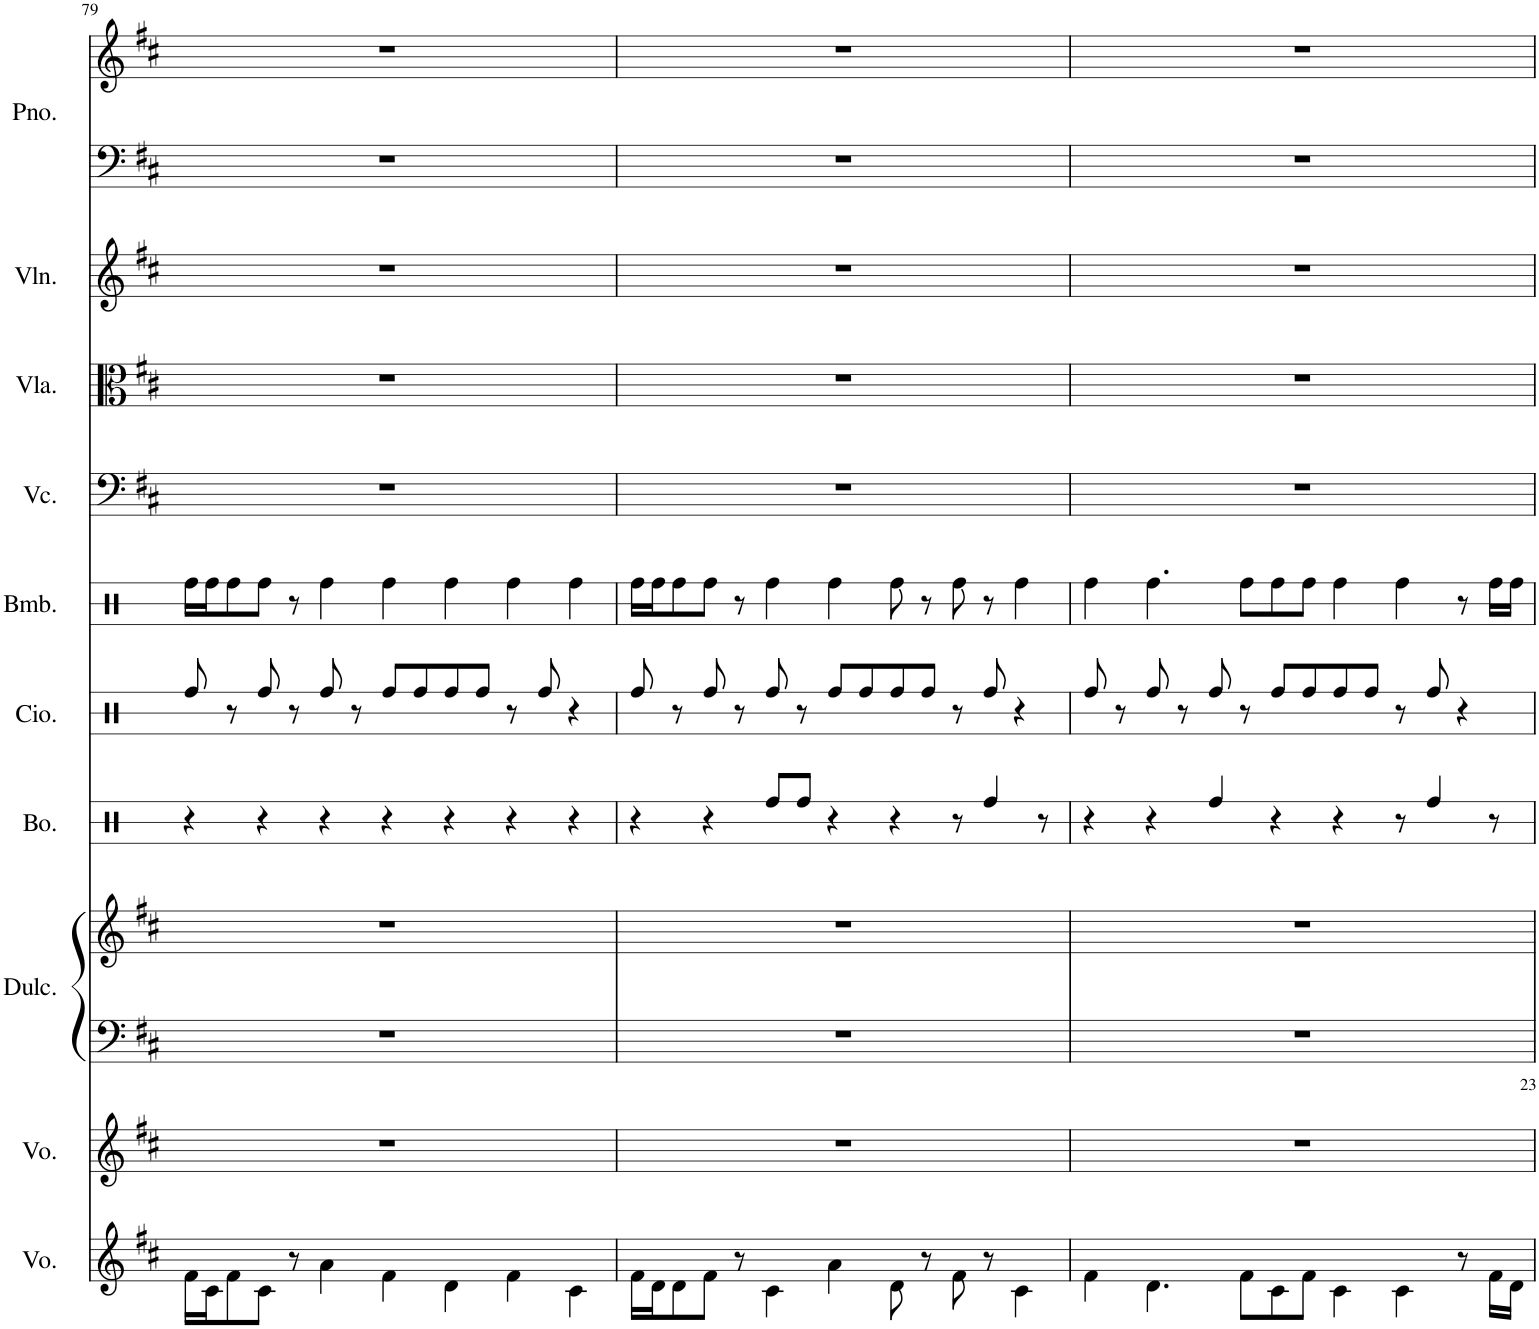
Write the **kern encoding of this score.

**kern	**kern	**kern	**kern	**kern	**kern	**kern	**kern	**kern	**kern	**kern	**kern
*part10	*part9	*part8	*part8	*part7	*part6	*part5	*part4	*part3	*part2	*part1	*part1
*staff12	*staff11	*staff10	*staff9	*staff8	*staff7	*staff6	*staff5	*staff4	*staff3	*staff2	*staff1
*I"Voz	*I"Voz	*I"Dulcémele	*	*I"Bongos	*I"Congas	*I"Bombo	*I"Violonchelo	*I"Viola	*I"Violín	*I"Piano	*
*I'Vo.	*I'Vo.	*I'Dulc.	*	*I'Bo.	*	*I'Bmb.	*I'Vc.	*I'Vla.	*I'Vln.	*I'Pno.	*
!!LO:PB:g=z
*clefG2	*clefG2	*clefF4	*clefG2	*clefX	*clefX	*clefX	*clefF4	*clefC3	*clefG2	*clefF4	*clefG2
*k[f#c#]	*k[f#c#]	*k[f#c#]	*k[f#c#]	*k[]	*k[]	*k[]	*k[f#c#]	*k[f#c#]	*k[f#c#]	*k[f#c#]	*k[f#c#]
*M7/4	*M7/4	*M7/4	*M7/4	*M7/4	*M7/4	*M7/4	*M7/4	*M7/4	*M7/4	*M7/4	*M7/4
=79	=79	=79	=79	=79	=79	=79	=79	=79	=79	=79	=79
16f#\LL	1..r	1..r	1..r	4r	8Rdd/	16Rdd\LL	1..r	1..r	1..r	1..r	1..r
16c#\J	.	.	.	.	.	16Rdd\J	.	.	.	.	.
8f#\	.	.	.	.	8r	8Rdd\	.	.	.	.	.
8c#\J	.	.	.	4r	8Rdd/	8Rdd\J	.	.	.	.	.
8r	.	.	.	.	8r	8r	.	.	.	.	.
4a\	.	.	.	4r	8Rdd/	4Rdd\	.	.	.	.	.
.	.	.	.	.	8r	.	.	.	.	.	.
4f#\	.	.	.	4r	8Rdd/L	4Rdd\	.	.	.	.	.
.	.	.	.	.	8Rdd/	.	.	.	.	.	.
4d\	.	.	.	4r	8Rdd/	4Rdd\	.	.	.	.	.
.	.	.	.	.	8Rdd/J	.	.	.	.	.	.
4f#\	.	.	.	4r	8r	4Rdd\	.	.	.	.	.
.	.	.	.	.	8Rdd/	.	.	.	.	.	.
4c#\	.	.	.	4r	4r	4Rdd\	.	.	.	.	.
=80	=80	=80	=80	=80	=80	=80	=80	=80	=80	=80	=80
16f#\LL	1..r	1..r	1..r	4r	8Rdd/	16Rdd\LL	1..r	1..r	1..r	1..r	1..r
16d\J	.	.	.	.	.	16Rdd\J	.	.	.	.	.
8d\	.	.	.	.	8r	8Rdd\	.	.	.	.	.
8f#\J	.	.	.	4r	8Rdd/	8Rdd\J	.	.	.	.	.
8r	.	.	.	.	8r	8r	.	.	.	.	.
4c#\	.	.	.	8Rdd/L	8Rdd/	4Rdd\	.	.	.	.	.
.	.	.	.	8Rdd/J	8r	.	.	.	.	.	.
4a\	.	.	.	4r	8Rdd/L	4Rdd\	.	.	.	.	.
.	.	.	.	.	8Rdd/	.	.	.	.	.	.
8d\	.	.	.	4r	8Rdd/	8Rdd\	.	.	.	.	.
8r	.	.	.	.	8Rdd/J	8r	.	.	.	.	.
8f#\	.	.	.	8r	8r	8Rdd\	.	.	.	.	.
8r	.	.	.	4Rdd/	8Rdd/	8r	.	.	.	.	.
4c#\	.	.	.	.	4r	4Rdd\	.	.	.	.	.
.	.	.	.	8r	.	.	.	.	.	.	.
=81	=81	=81	=81	=81	=81	=81	=81	=81	=81	=81	=81
4f#\	1..r	1..r	1..r	4r	8Rdd/	4Rdd\	1..r	1..r	1..r	1..r	1..r
.	.	.	.	.	8r	.	.	.	.	.	.
4.d\	.	.	.	4r	8Rdd/	4.Rdd\	.	.	.	.	.
.	.	.	.	.	8r	.	.	.	.	.	.
.	.	.	.	4Rdd/	8Rdd/	.	.	.	.	.	.
8f#\L	.	.	.	.	8r	8Rdd\L	.	.	.	.	.
8c#\	.	.	.	4r	8Rdd/L	8Rdd\	.	.	.	.	.
8f#\J	.	.	.	.	8Rdd/	8Rdd\J	.	.	.	.	.
4c#\	.	.	.	4r	8Rdd/	4Rdd\	.	.	.	.	.
.	.	.	.	.	8Rdd/J	.	.	.	.	.	.
4c#\	.	.	.	8r	8r	4Rdd\	.	.	.	.	.
.	.	.	.	4Rdd/	8Rdd/	.	.	.	.	.	.
8r	.	.	.	.	4r	8r	.	.	.	.	.
16f#\LL	.	.	.	8r	.	16Rdd\LL	.	.	.	.	.
16d\JJ	.	.	.	.	.	16Rdd\JJ	.	.	.	.	.
=	=	=	=	=	=	=	=	=	=	=	=
*-	*-	*-	*-	*-	*-	*-	*-	*-	*-	*-	*-
